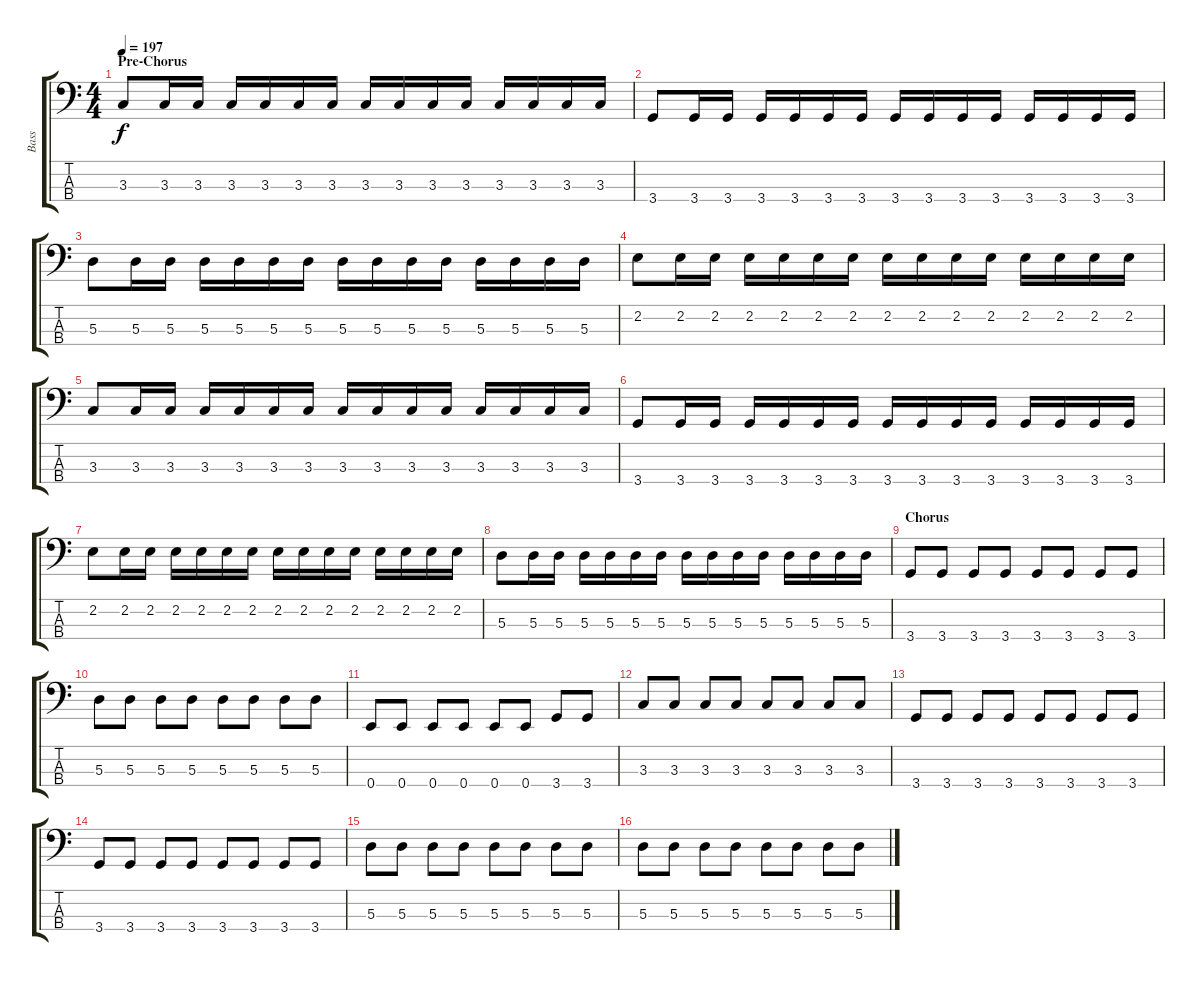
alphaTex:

\track ("Bass" "Bass") {instrument electricbassfinger}
\staff {score tabs}
\tuning (G2 D2 A1 E1) {hide}
\ts (4 4)
\section ("" "Pre-Chorus")
\tempo 197
\clef f4
\ks c
3.3.8{dy f} 3.3.16 3.3.16 3.3.16 3.3.16 3.3.16 3.3.16 3.3.16 3.3.16 3.3.16 3.3.16 3.3.16 3.3.16 3.3.16 3.3.16 |
3.4.8 3.4.16 3.4.16 3.4.16 3.4.16 3.4.16 3.4.16 3.4.16 3.4.16 3.4.16 3.4.16 3.4.16 3.4.16 3.4.16 3.4.16 |
5.3.8 5.3.16 5.3.16 5.3.16 5.3.16 5.3.16 5.3.16 5.3.16 5.3.16 5.3.16 5.3.16 5.3.16 5.3.16 5.3.16 5.3.16 |
2.2.8 2.2.16 2.2.16 2.2.16 2.2.16 2.2.16 2.2.16 2.2.16 2.2.16 2.2.16 2.2.16 2.2.16 2.2.16 2.2.16 2.2.16 |
3.3.8 3.3.16 3.3.16 3.3.16 3.3.16 3.3.16 3.3.16 3.3.16 3.3.16 3.3.16 3.3.16 3.3.16 3.3.16 3.3.16 3.3.16 |
3.4.8 3.4.16 3.4.16 3.4.16 3.4.16 3.4.16 3.4.16 3.4.16 3.4.16 3.4.16 3.4.16 3.4.16 3.4.16 3.4.16 3.4.16 |
2.2.8 2.2.16 2.2.16 2.2.16 2.2.16 2.2.16 2.2.16 2.2.16 2.2.16 2.2.16 2.2.16 2.2.16 2.2.16 2.2.16 2.2.16 |
5.3.8 5.3.16 5.3.16 5.3.16 5.3.16 5.3.16 5.3.16 5.3.16 5.3.16 5.3.16 5.3.16 5.3.16 5.3.16 5.3.16 5.3.16 |
\section ("" "Chorus")
3.4.8 3.4.8 3.4.8 3.4.8 3.4.8 3.4.8 3.4.8 3.4.8 |
5.3.8 5.3.8 5.3.8 5.3.8 5.3.8 5.3.8 5.3.8 5.3.8 |
0.4.8 0.4.8 0.4.8 0.4.8 0.4.8 0.4.8 3.4.8 3.4.8 |
3.3.8 3.3.8 3.3.8 3.3.8 3.3.8 3.3.8 3.3.8 3.3.8 |
3.4.8 3.4.8 3.4.8 3.4.8 3.4.8 3.4.8 3.4.8 3.4.8 |
3.4.8 3.4.8 3.4.8 3.4.8 3.4.8 3.4.8 3.4.8 3.4.8 |
5.3.8 5.3.8 5.3.8 5.3.8 5.3.8 5.3.8 5.3.8 5.3.8 |
5.3.8 5.3.8 5.3.8 5.3.8 5.3.8 5.3.8 5.3.8 5.3.8
